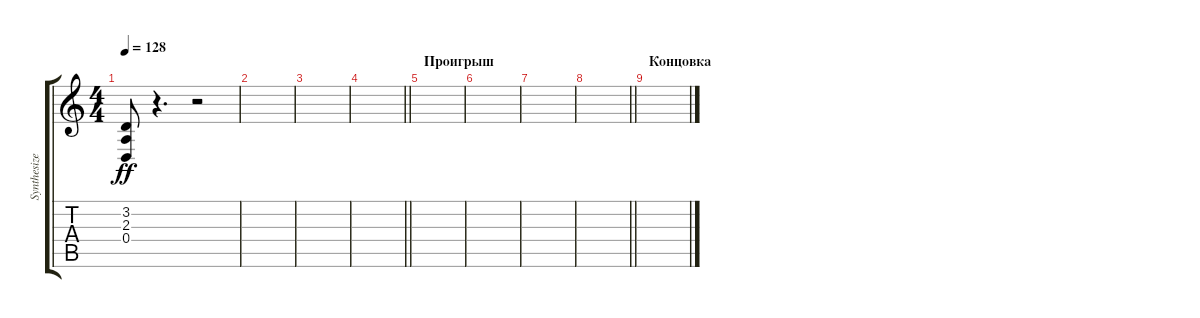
\track ("Synthesizer voice 1" "Synthesize") {instrument lead2sawtooth}
\staff {score tabs}
\tuning (E4 B3 G3 D3 A2 E2) {hide}
\ts (4 4)
\tempo 128
\clef g2
\ks c
(3.2 2.3 0.4).8{dy ff} r.4{d} r.2 |
|
|
\barLineRight lightlight
|
\section ("" "Проигрыш")
|
|
|
\barLineRight lightlight
|
\section ("" "Концовка")
